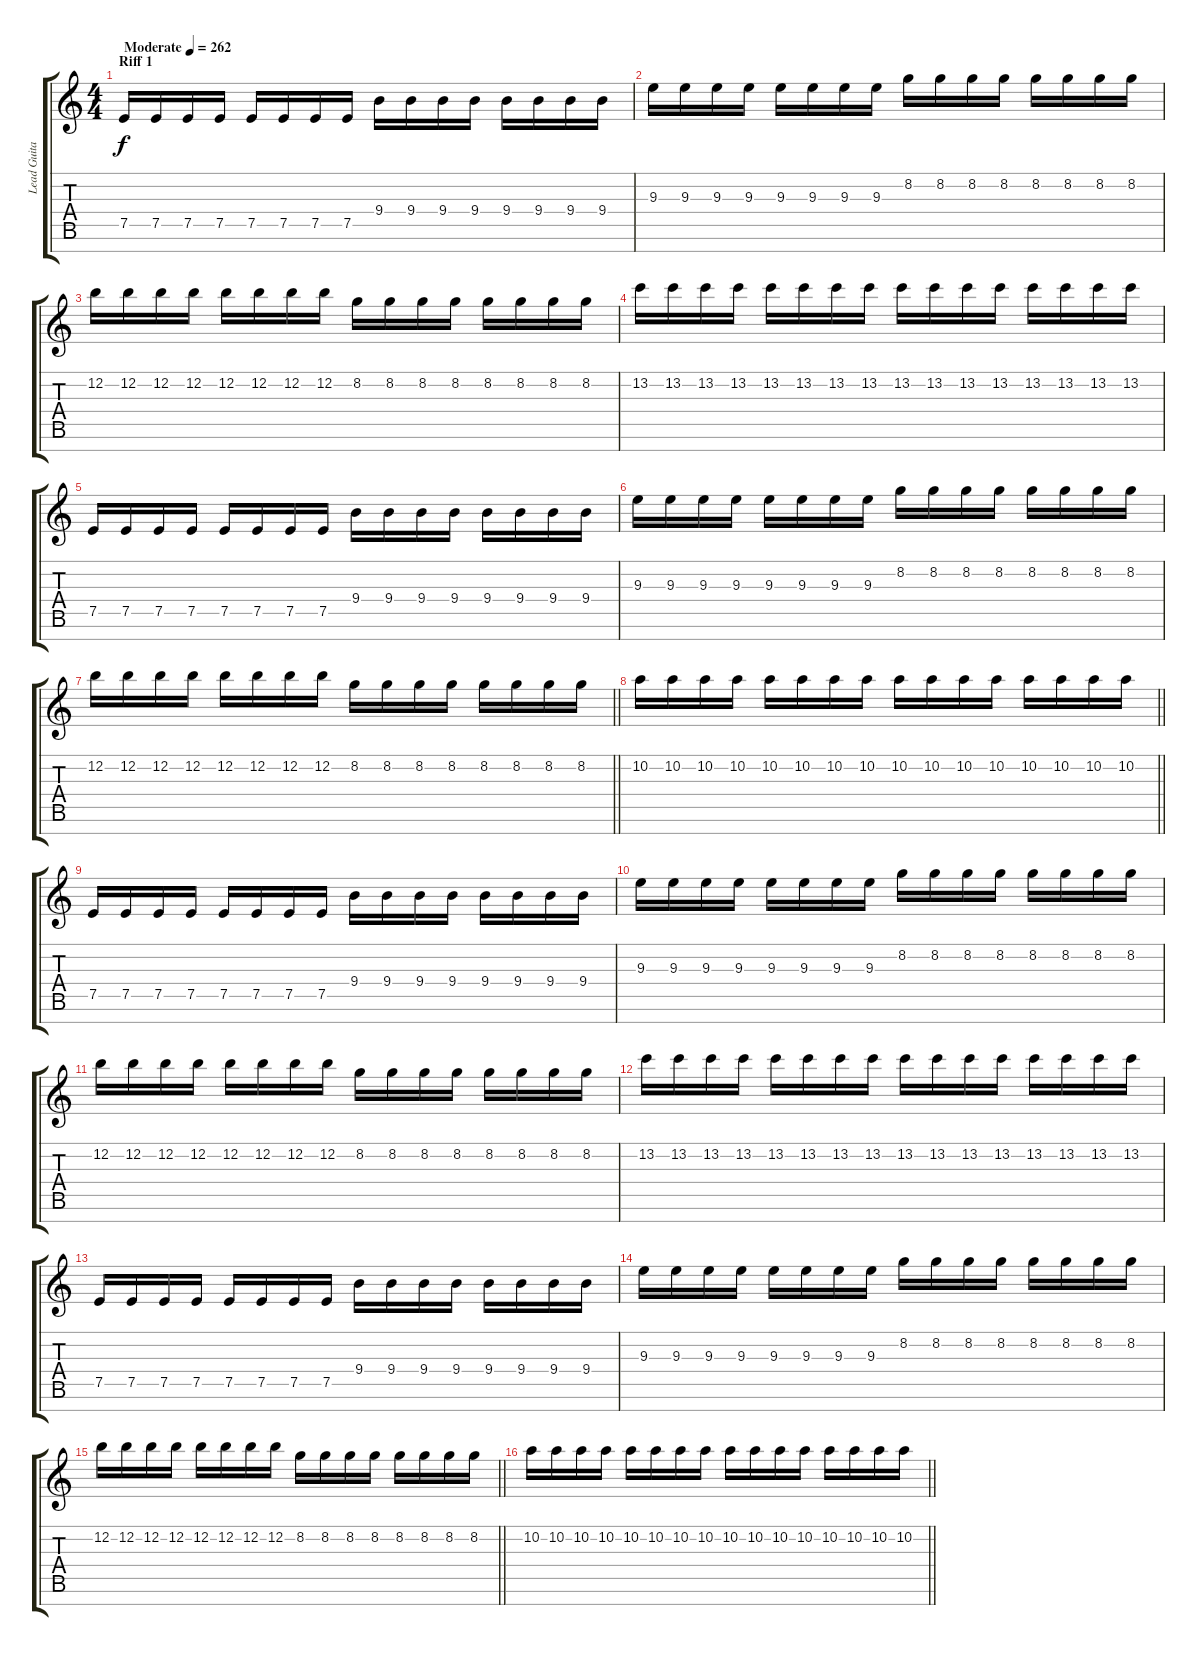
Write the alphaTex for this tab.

\track ("Lead Guitar" "Lead Guita") {instrument distortionguitar}
\staff {score tabs}
\tuning (E4 B3 G3 D3 A2 E2 B1) {hide}
\ts (4 4)
\section ("" "Riff 1")
\tempo (262 "Moderate")
\clef g2
\ks c
7.5.16{dy f instrument distortionguitar} 7.5.16 7.5.16 7.5.16 7.5.16 7.5.16 7.5.16 7.5.16 9.4.16 9.4.16 9.4.16 9.4.16 9.4.16 9.4.16 9.4.16 9.4.16 |
9.3.16 9.3.16 9.3.16 9.3.16 9.3.16 9.3.16 9.3.16 9.3.16 8.2.16 8.2.16 8.2.16 8.2.16 8.2.16 8.2.16 8.2.16 8.2.16 |
12.2.16 12.2.16 12.2.16 12.2.16 12.2.16 12.2.16 12.2.16 12.2.16 8.2.16 8.2.16 8.2.16 8.2.16 8.2.16 8.2.16 8.2.16 8.2.16 |
13.2.16 13.2.16 13.2.16 13.2.16 13.2.16 13.2.16 13.2.16 13.2.16 13.2.16 13.2.16 13.2.16 13.2.16 13.2.16 13.2.16 13.2.16 13.2.16 |
7.5.16 7.5.16 7.5.16 7.5.16 7.5.16 7.5.16 7.5.16 7.5.16 9.4.16 9.4.16 9.4.16 9.4.16 9.4.16 9.4.16 9.4.16 9.4.16 |
9.3.16 9.3.16 9.3.16 9.3.16 9.3.16 9.3.16 9.3.16 9.3.16 8.2.16 8.2.16 8.2.16 8.2.16 8.2.16 8.2.16 8.2.16 8.2.16 |
\barLineRight lightlight
12.2.16 12.2.16 12.2.16 12.2.16 12.2.16 12.2.16 12.2.16 12.2.16 8.2.16 8.2.16 8.2.16 8.2.16 8.2.16 8.2.16 8.2.16 8.2.16 |
\barLineRight lightlight
10.2.16 10.2.16 10.2.16 10.2.16 10.2.16 10.2.16 10.2.16 10.2.16 10.2.16 10.2.16 10.2.16 10.2.16 10.2.16 10.2.16 10.2.16 10.2.16 |
7.5.16 7.5.16 7.5.16 7.5.16 7.5.16 7.5.16 7.5.16 7.5.16 9.4.16 9.4.16 9.4.16 9.4.16 9.4.16 9.4.16 9.4.16 9.4.16 |
9.3.16 9.3.16 9.3.16 9.3.16 9.3.16 9.3.16 9.3.16 9.3.16 8.2.16 8.2.16 8.2.16 8.2.16 8.2.16 8.2.16 8.2.16 8.2.16 |
12.2.16 12.2.16 12.2.16 12.2.16 12.2.16 12.2.16 12.2.16 12.2.16 8.2.16 8.2.16 8.2.16 8.2.16 8.2.16 8.2.16 8.2.16 8.2.16 |
13.2.16 13.2.16 13.2.16 13.2.16 13.2.16 13.2.16 13.2.16 13.2.16 13.2.16 13.2.16 13.2.16 13.2.16 13.2.16 13.2.16 13.2.16 13.2.16 |
7.5.16 7.5.16 7.5.16 7.5.16 7.5.16 7.5.16 7.5.16 7.5.16 9.4.16 9.4.16 9.4.16 9.4.16 9.4.16 9.4.16 9.4.16 9.4.16 |
9.3.16 9.3.16 9.3.16 9.3.16 9.3.16 9.3.16 9.3.16 9.3.16 8.2.16 8.2.16 8.2.16 8.2.16 8.2.16 8.2.16 8.2.16 8.2.16 |
\barLineRight lightlight
12.2.16 12.2.16 12.2.16 12.2.16 12.2.16 12.2.16 12.2.16 12.2.16 8.2.16 8.2.16 8.2.16 8.2.16 8.2.16 8.2.16 8.2.16 8.2.16 |
\barLineRight lightlight
10.2.16 10.2.16 10.2.16 10.2.16 10.2.16 10.2.16 10.2.16 10.2.16 10.2.16 10.2.16 10.2.16 10.2.16 10.2.16 10.2.16 10.2.16 10.2.16
